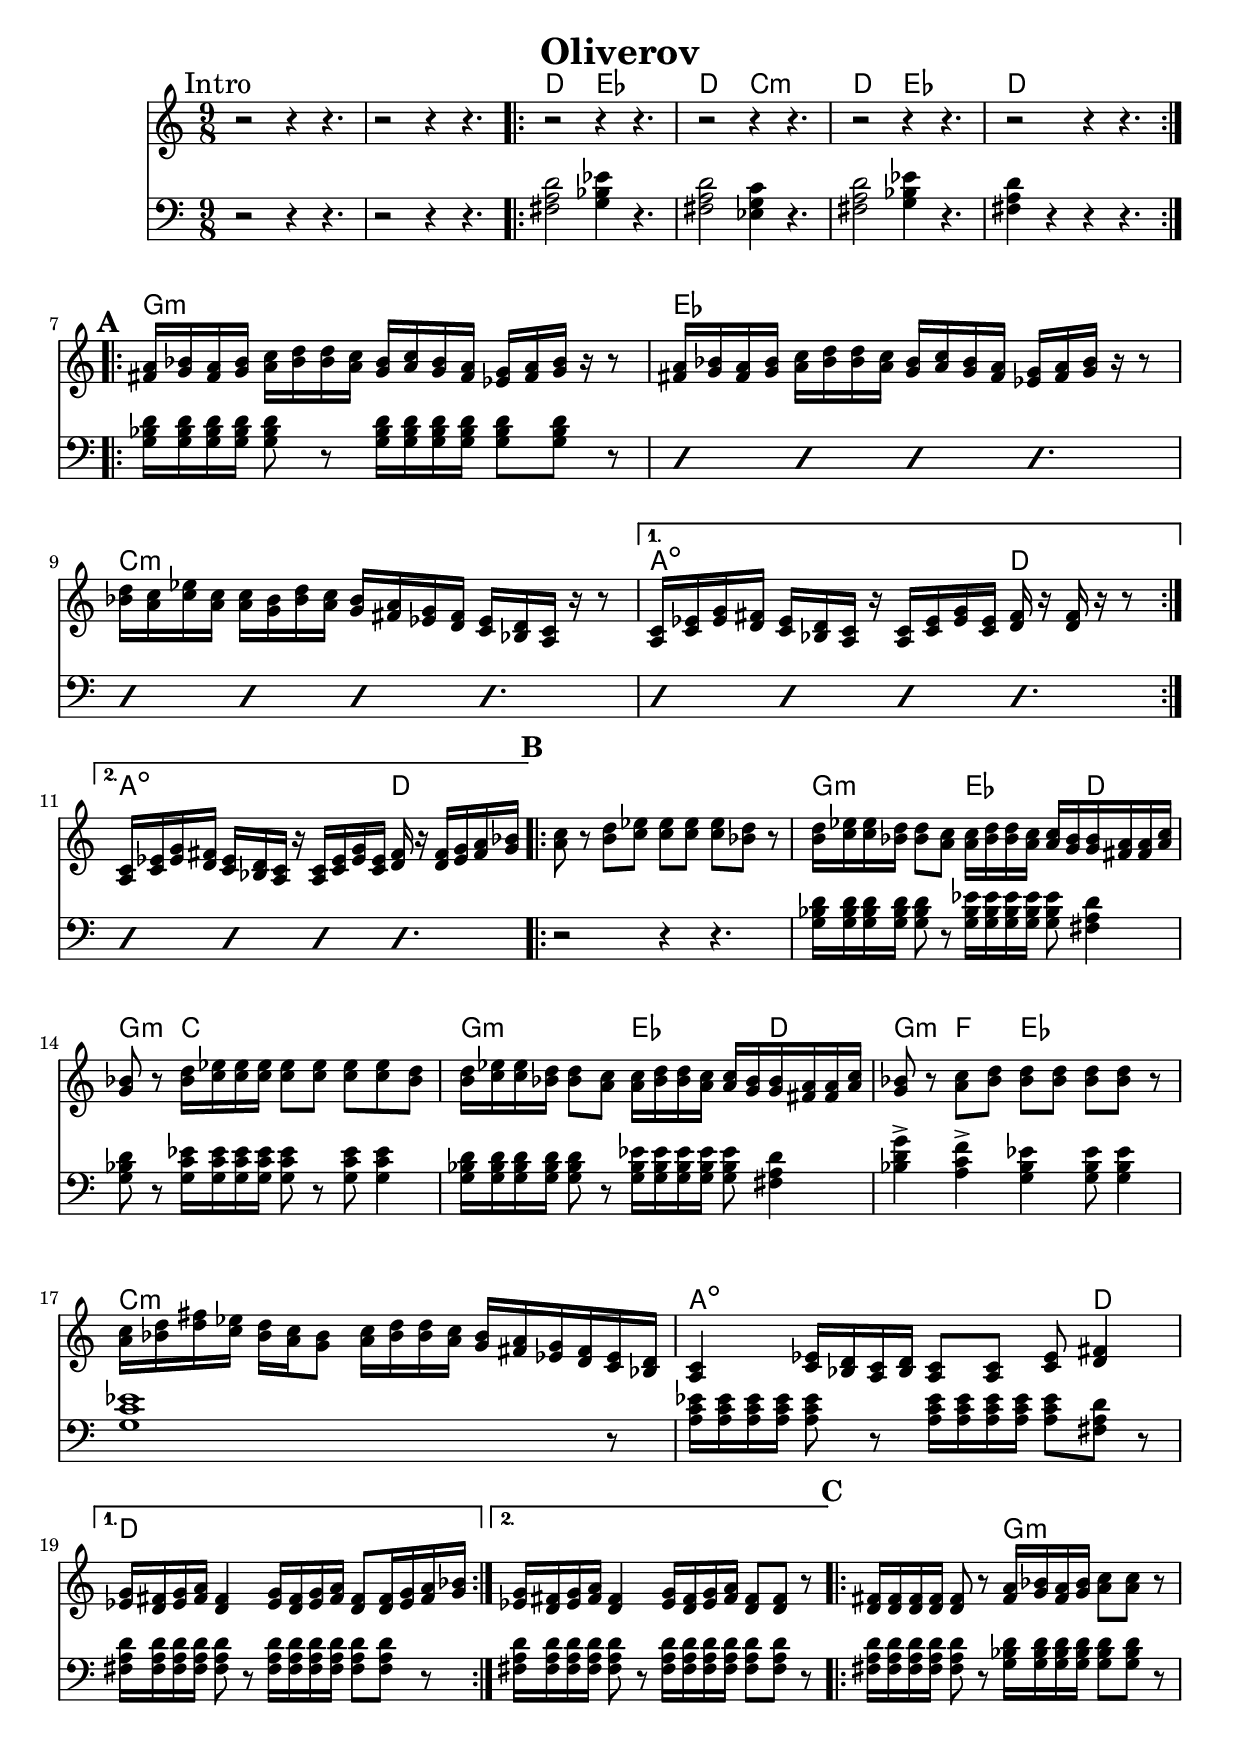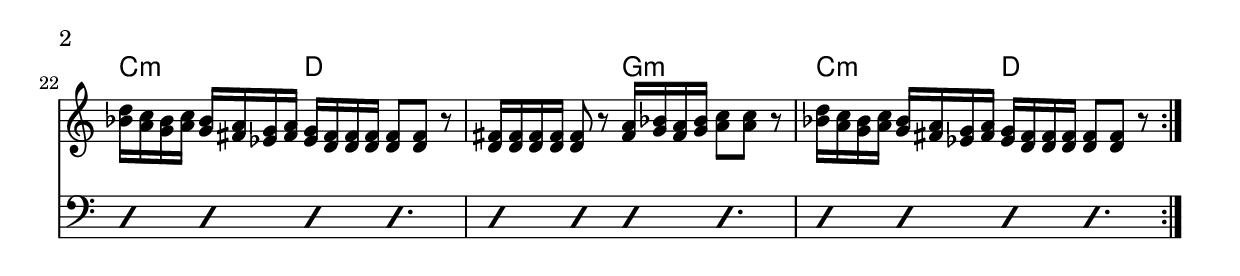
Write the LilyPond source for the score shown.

\version "2.16.2"

\header {
 title = "Oliverov"
}

slash = {
	\override NoteHead #'style = #'slash
	\override Stem #'transparent = ##t
}

noslash = {
	\revert NoteHead #'style
	\revert Stem #'transparent
}

melody = { \relative c' { \time 9/8 
                  \overrideTimeSignatureSettings
      9/8               % timeSignatureFraction
      1/16               % baseMomentFraction
      #'(4 4 4 6)           % beatStructure
      #'()		% beamExceptions
	\mark "Intro"
	r2 r4 r4. | r2 r4 r4. |
	\repeat volta 2 {
		r2 r4 r4. | r2 r4 r4. | r2 r4 r4. | r2 r4 r4. |
	}

	\mark \default %A
	\repeat volta 2 {
		<fis a>16 <g bes> <fis a> <g bes> <a c> <bes d> <bes d> <a c> <g bes> <a c> <g bes> <fis a> <ees g> <fis a> <g bes> r r8 |
		<fis a>16 <g bes> <fis a> <g bes> <a c> <bes d> <bes d> <a c> <g bes> <a c> <g bes> <fis a> <ees g> <fis a> <g bes> r r8 |
		<bes d>16 <a c> <c ees> <a c> <a c> <g bes> <bes d> <a c> <g bes> <fis a> <ees g> <d fis> <c ees> <bes d> <a c> r r8 |
	}
		\alternative {
			{ <a c>16 <c ees> <ees g> <d fis> <c ees> <bes d> <a c> r <a c> <c ees> <ees g> <c ees> <d fis> r <d fis> r r8 | }
			{ <a c>16 <c ees> <ees g> <d fis> <c ees> <bes d> <a c> r <a c> <c ees> <ees g> <c ees> <d fis> r <d fis> <ees g> <fis a> <g bes> | }
		}
	
	\mark \default %B
	\repeat volta 2 {
		<a c>8 r <b d> <c ees> <c ees> <c ees> <c ees> <bes d> r |
		<b d>16 <c ees> <c ees> <bes d> <bes d>8 <a c> <a c>16 <bes d> <bes d> <a c> <a c> <g bes> <g bes> <fis a> <fis a> <a c> |
		<g bes>8 r <bes d>16 <c ees> <c ees> <c ees> <c ees>8 <c ees> <c ees> <c ees> <bes d> |
		<b d>16 <c ees> <c ees> <bes d> <bes d>8 <a c> <a c>16 <bes d> <bes d> <a c> <a c> <g bes> <g bes> <fis a> <fis a> <a c> |
		<g bes>8 r <a c> <bes d> <bes d> <bes d> <bes d> <bes d> r  |
		<a c>16 <bes d> <d fis> <c ees> <bes d> <a c> <g bes>8 <a c>16 <bes d> <bes d> <a c> <g bes> <fis a> <ees g> <d fis> <c ees> <bes d> |
		<a c>4 <c ees>16 <bes d> <a c> <bes d> <a c>8 <a c> <c ees> <d fis>4 |
	}
		\alternative {
			{ <ees g>16 <d fis> <ees g> <fis a> <d fis>4 <ees g>16 <d fis> <ees g> <fis a> <d fis>8 <d fis>16 <ees g> <fis a> <g bes> }
			{ <ees g>16 <d fis> <ees g> <fis a> <d fis>4 <ees g>16 <d fis> <ees g> <fis a> <d fis>8 <d fis> r }
		}

	\mark \default %C
	\repeat volta 2 {
		<d fis>16 <d fis> <d fis> <d fis> <d fis>8 r <fis a>16 <g bes> <fis a> <g bes> <a c>8 <a c> r |
		<bes d>16 <a c> <g bes> <a c> <g bes> <fis a> <ees g> <fis a> <ees g> <d fis> <d fis> <d fis> <d fis>8 <d fis> r |
		<d fis>16 <d fis> <d fis> <d fis> <d fis>8 r <fis a>16 <g bes> <fis a> <g bes> <a c>8 <a c> r |
		<bes d>16 <a c> <g bes> <a c> <g bes> <fis a> <ees g> <fis a> <ees g> <d fis> <d fis> <d fis> <d fis>8 <d fis> r |
		
	}
	
		
}
}

midbrass = { \relative c { \time 9/8 \set Score.markFormatter = #format-mark-box-letters

	\mark "Intro"
	r2 r4 r4. | r2 r4 r4. |
	\repeat volta 2 {
		<fis a d>2 <g bes ees>4 r4. | <fis a d>2 <ees g c>4 r4. |
		<fis a d>2 <g bes ees>4 r4. | <fis a d>4 r4 r4 r4. | \break
		}

	\mark \default %A
	\repeat volta 2 {
		<g bes d>16[ <g bes d> <g bes d> <g bes d>] <g bes d>8 r <g bes d>16 <g bes d> <g bes d> <g bes d> <g bes d>8 <g bes d>8 r |
		\slash { d4 d d4 d4. | d4 d d4 d4. | }
		}
			\alternative {
				{ d4 d d4 d4. | }
				{ d4 d d4 d4. | }
			}

	\mark \default %B
	\repeat volta 2 {
		\noslash { r2 r4 r4. | }
		<g bes d>16 <g bes d> <g bes d> <g bes d> <g bes d>8 r <g bes ees>16 <g bes ees> <g bes ees> <g bes ees> <g bes ees>8 <fis a d>4 | 
		<g bes d>8 r <g c ees>16 <g c ees> <g c ees> <g c ees> <g c ees>8 r <g c ees> <g c ees>4 |
		<g bes d>16 <g bes d> <g bes d> <g bes d> <g bes d>8 r <g bes ees>16 <g bes ees> <g bes ees> <g bes ees> <g bes ees>8 <fis a d>4 | 
		<bes d g>4-> <a c f>-> <g bes ees> <g bes ees>8 <g bes ees>4 |
		<g c ees>1 r8
		<a c ees>16 <a c ees> <a c ees> <a c ees> <a c ees>8 r <a c ees>16 <a c ees> <a c ees> <a c ees> <a c ees>8 <fis a d> r |
		}
			\alternative {
				{ <fis a d>16 <fis a d> <fis a d> <fis a d> <fis a d>8 r <fis a d>16 <fis a d> <fis a d> <fis a d> <fis a d>8 <fis a d> r | }
				{ <fis a d>16 <fis a d> <fis a d> <fis a d> <fis a d>8 r <fis a d>16 <fis a d> <fis a d> <fis a d> <fis a d>8 <fis a d> r | }
			}


	\mark \default %C
	\repeat volta 2 {
		\noslash { 
		<fis a d>16 <fis a d> <fis a d> <fis a d> <fis a d>8 r <g bes d>16 <g bes d> <g bes d> <g bes d> <g bes d>8 <g bes d> r | 
		}
		\slash { d4 d d4 d4. | d4 d d4 d4. | d4 d d4 d4. | }
	}
}
}

changes = { \chordmode { 
	%intro
	s1 s8 | s1 s8 |
	d2 ees s8 | d2 c:m s8 | d2 ees s8 | d1 s8 | 

	%A
	g1:min s8 | ees1 s8 | c1:min s8 | a2.:dim d4. | a2.:dim d4. |

	%B
	s1 s8 | 
	g2:m ees4. d4 | g4:m c2 c4. | 
	g2:m ees4. d4 | g4:m f ees ees4. |
	c1:m s8 | a2.:dim s8 d4 | d1 s8 | d1 s8 |

	%C
	d2 g2:m s8 | c2:m d2 s8 | d2 g2:m s8 | c2:m d2 s8 |


}
}

\book {
	\score { 
	  <<
	    \new ChordNames {
		\set chordChanges = ##t
		\changes
	    }
	    \new Staff { \clef treble
		\melody
	    }
	    \new Staff { \clef bass 
		\midbrass
	    }
	  >>
	}
}

\book {
	\score {
	  <<
		\new Staff {
		  \set Staff.midiInstrument = #"trumpet" \unfoldRepeats
			\melody
		}
		\new Staff {
		  \set Staff.midiInstrument = #"trumpet" \unfoldRepeats
			\midbrass
		}
	  >>
		\midi { }
	}
}
